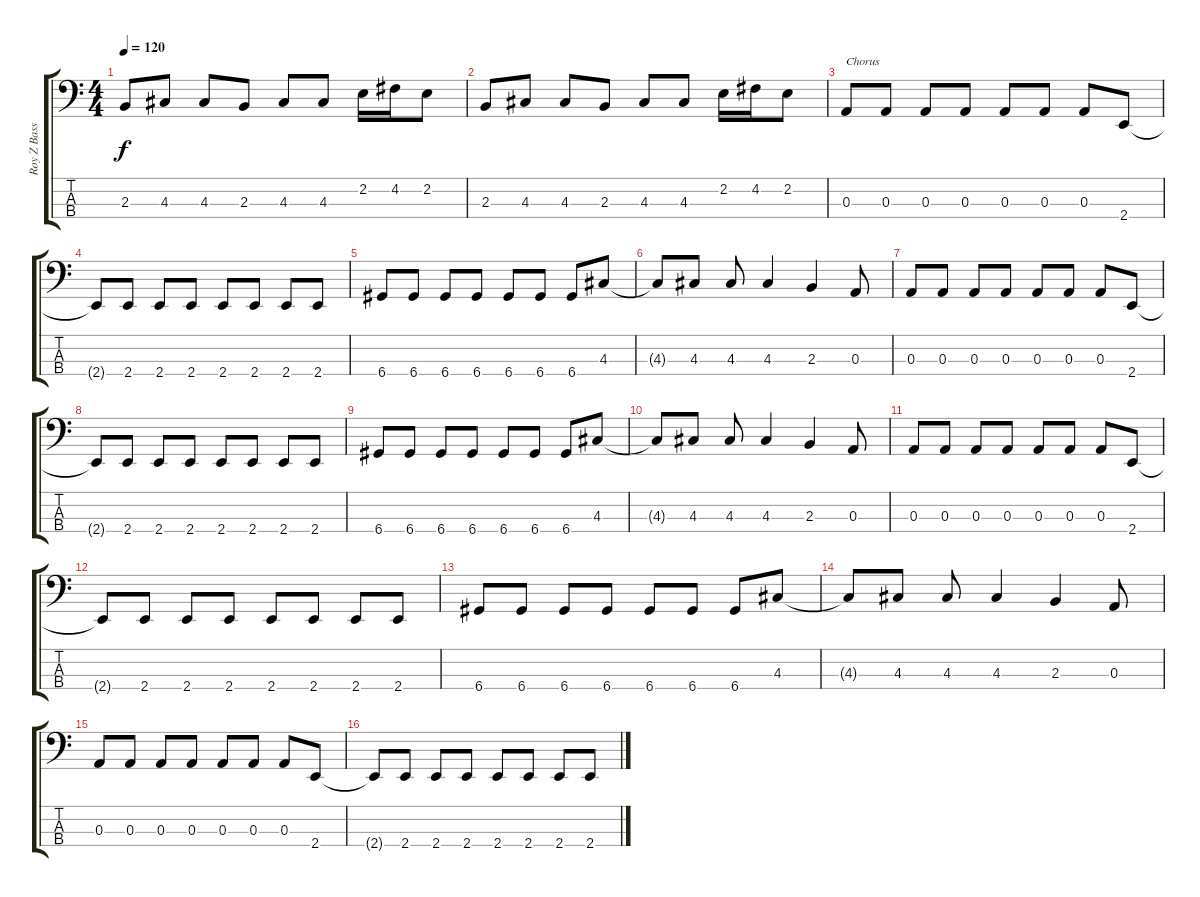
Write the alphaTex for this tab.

\track ("Roy Z Bass" "Roy Z Bass") {instrument electricbasspick}
\staff {score tabs}
\tuning (G2 D2 A1 D1) {hide}
\ts (4 4)
\tempo 120
\clef f4
\ks c
2.3.8{dy f} 4.3.8 4.3.8 2.3.8 4.3.8 4.3.8 2.2.16 4.2.16 2.2.8 |
2.3.8 4.3.8 4.3.8 2.3.8 4.3.8 4.3.8 2.2.16 4.2.16 2.2.8 |
0.3.8{txt "Chorus"} 0.3.8 0.3.8 0.3.8 0.3.8 0.3.8 0.3.8 2.4.8 |
2.4{t}.8 2.4.8 2.4.8 2.4.8 2.4.8 2.4.8 2.4.8 2.4.8 |
6.4.8 6.4.8 6.4.8 6.4.8 6.4.8 6.4.8 6.4.8 4.3.8 |
4.3{t}.8 4.3.8 4.3.8 4.3.4 2.3.4 0.3.8 |
0.3.8 0.3.8 0.3.8 0.3.8 0.3.8 0.3.8 0.3.8 2.4.8 |
2.4{t}.8 2.4.8 2.4.8 2.4.8 2.4.8 2.4.8 2.4.8 2.4.8 |
6.4.8 6.4.8 6.4.8 6.4.8 6.4.8 6.4.8 6.4.8 4.3.8 |
4.3{t}.8 4.3.8 4.3.8 4.3.4 2.3.4 0.3.8 |
0.3.8 0.3.8 0.3.8 0.3.8 0.3.8 0.3.8 0.3.8 2.4.8 |
2.4{t}.8 2.4.8 2.4.8 2.4.8 2.4.8 2.4.8 2.4.8 2.4.8 |
6.4.8 6.4.8 6.4.8 6.4.8 6.4.8 6.4.8 6.4.8 4.3.8 |
4.3{t}.8 4.3.8 4.3.8 4.3.4 2.3.4 0.3.8 |
0.3.8 0.3.8 0.3.8 0.3.8 0.3.8 0.3.8 0.3.8 2.4.8 |
2.4{t}.8 2.4.8 2.4.8 2.4.8 2.4.8 2.4.8 2.4.8 2.4.8
